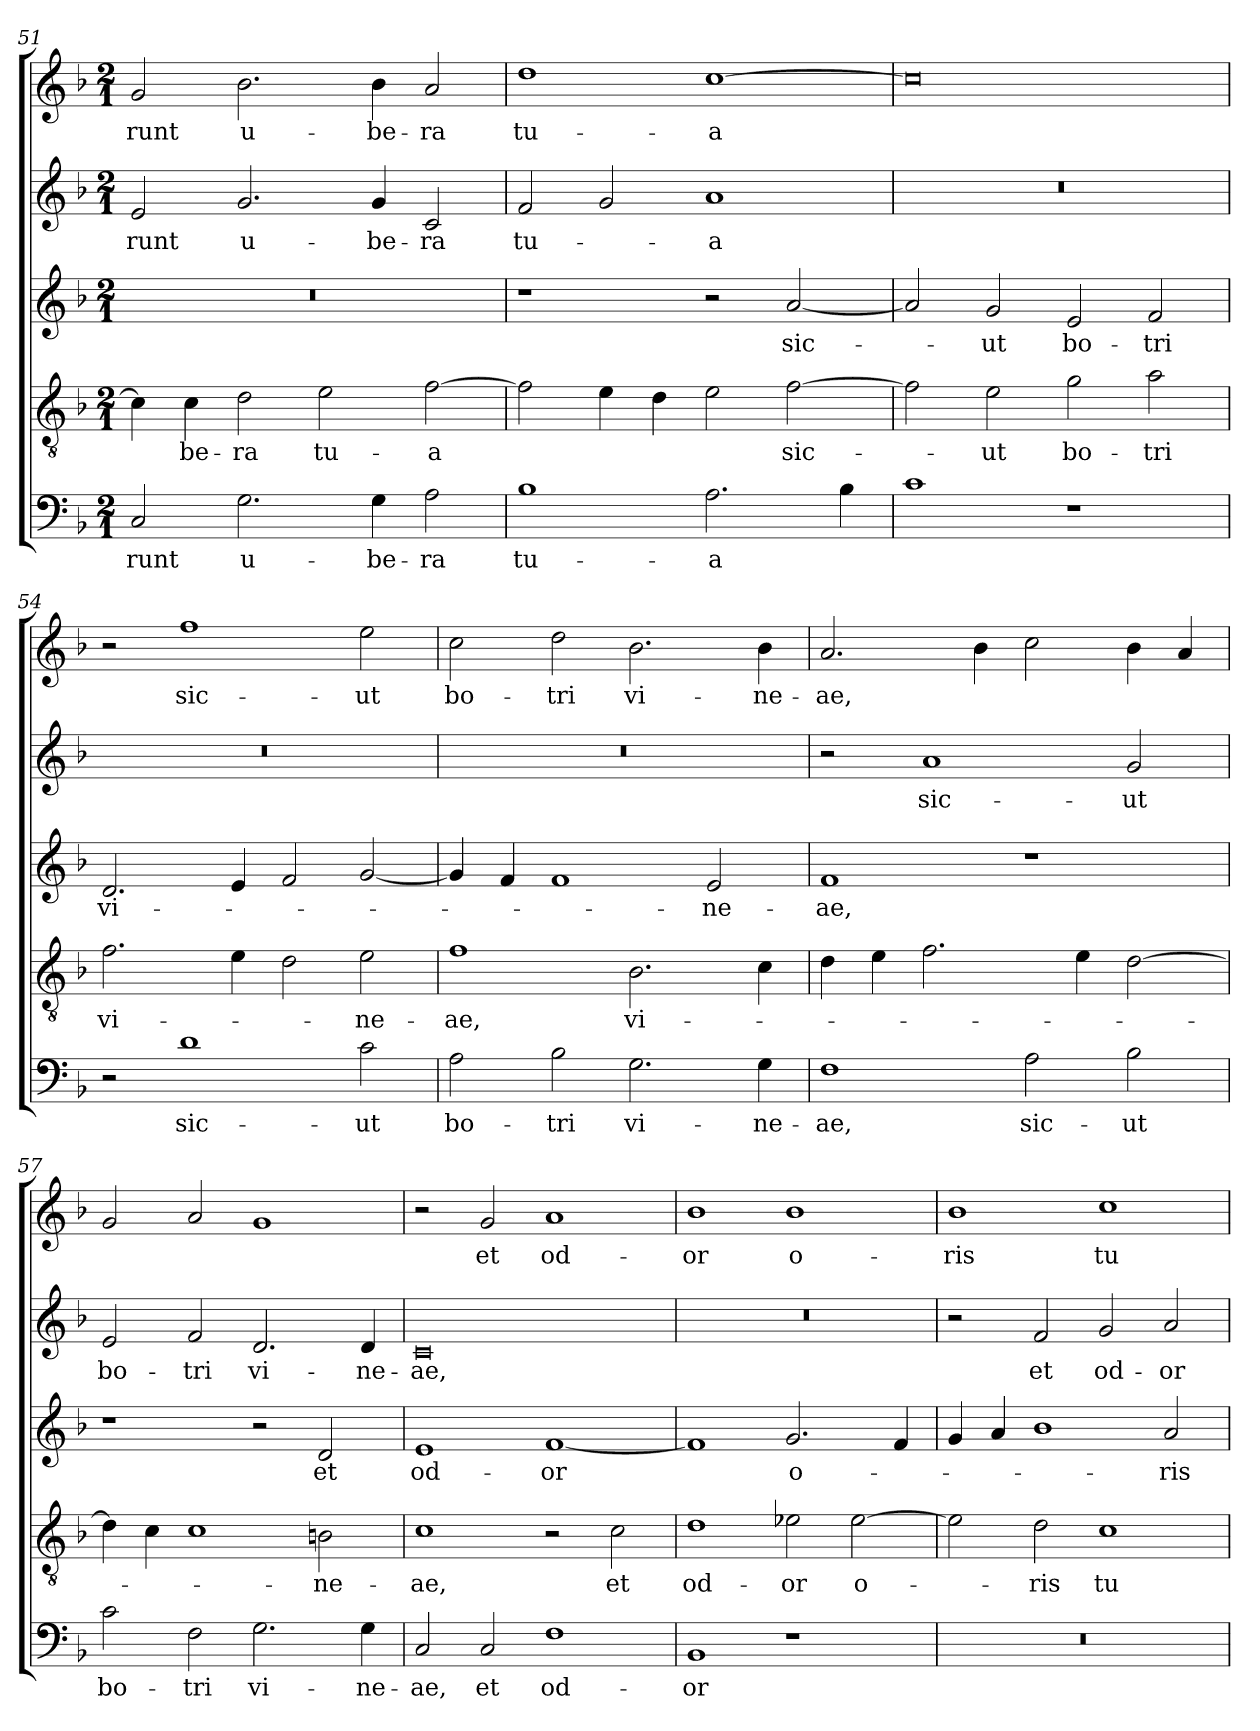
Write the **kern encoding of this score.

**kern	**text	**kern	**text	**kern	**text	**kern	**text	**kern	**text
*part5	*part5	*part4	*part4	*part3	*part3	*part2	*part2	*part1	*part1
*staff5	*staff5	*staff4	*staff4	*staff3	*staff3	*staff2	*staff2	*staff1	*staff1
*clefF4	*	*clefGv2	*	*clefG2	*	*clefG2	*	*clefG2	*
*k[b-]	*	*k[b-]	*	*k[b-]	*	*k[b-]	*	*k[b-]	*
*F:	*	*F:	*	*F:	*	*F:	*	*F:	*
*M2/1	*	*M2/1	*	*M2/1	*	*M2/1	*	*M2/1	*
=51	=51	=51	=51	=51	=51	=51	=51	=51	=51
!	!LO:LY:b	!	!	!	!	!	!LO:LY:b	!	!LO:LY:b
2C/	-runt	4c\]	.	0r	.	2e/	-runt	2g/	-runt
!	!	!	!LO:LY:b	!	!	!	!	!	!
.	.	4c\	-be-	.	.	.	.	.	.
!	!LO:LY:b	!	!LO:LY:b	!	!	!	!LO:LY:b	!	!LO:LY:b
2.G\	u-	2d\	-ra	.	.	2.g/	u-	2.b-\	u-
!	!	!	!LO:LY:b	!	!	!	!	!	!
.	.	2e\	tu-	.	.	.	.	.	.
!	!LO:LY:b	!	!	!	!	!	!LO:LY:b	!	!LO:LY:b
4G\	-be-	.	.	.	.	4g/	-be-	4b-\	-be-
!	!LO:LY:b	!	!LO:LY:b	!	!	!	!LO:LY:b	!	!LO:LY:b
2A\	-ra	[2f\	-a	.	.	2c/	-ra	2a/	-ra
=52	=52	=52	=52	=52	=52	=52	=52	=52	=52
!	!LO:LY:b	!	!	!	!	!	!LO:LY:b	!	!LO:LY:b
1B-	tu-	2f\]	.	1r	.	2f/	tu-	1dd	tu-
.	.	4e\	.	.	.	2g/	.	.	.
.	.	4d\	.	.	.	.	.	.	.
!	!LO:LY:b	!	!	!	!	!	!LO:LY:b	!	!LO:LY:b
2.A\	-a	2e\	.	2r	.	1a	-a	[1cc	-a
!	!	!	!LO:LY:b	!	!LO:LY:b	!	!	!	!
.	.	[2f\	sic-	[2a/	sic-	.	.	.	.
4B-\	.	.	.	.	.	.	.	.	.
=53	=53	=53	=53	=53	=53	=53	=53	=53	=53
1c	.	2f\]	.	2a/]	.	0r	.	0cc]	.
!	!	!	!LO:LY:b	!	!LO:LY:b	!	!	!	!
.	.	2e\	-ut	2g/	-ut	.	.	.	.
!	!	!	!LO:LY:b	!	!LO:LY:b	!	!	!	!
1r	.	2g\	bo-	2e/	bo-	.	.	.	.
!	!	!	!LO:LY:b	!	!LO:LY:b	!	!	!	!
.	.	2a\	-tri	2f/	-tri	.	.	.	.
=54	=54	=54	=54	=54	=54	=54	=54	=54	=54
!	!	!	!LO:LY:b	!	!LO:LY:b	!	!	!	!
2r	.	2.f\	vi-	2.d/	vi-	0r	.	2r	.
!	!LO:LY:b	!	!	!	!	!	!	!	!LO:LY:b
1d	sic-	.	.	.	.	.	.	1ff	sic-
.	.	4e\	.	4e/	.	.	.	.	.
.	.	2d\	.	2f/	.	.	.	.	.
!	!LO:LY:b	!	!LO:LY:b	!	!	!	!	!	!LO:LY:b
2c\	-ut	2e\	-ne-	[2g/	.	.	.	2ee\	-ut
!!LO:LB:g=z
=55	=55	=55	=55	=55	=55	=55	=55	=55	=55
!	!LO:LY:b	!	!LO:LY:b	!	!	!	!	!	!LO:LY:b
2A\	bo-	1f	-ae,	4g/]	.	0r	.	2cc\	bo-
.	.	.	.	4f/	.	.	.	.	.
!	!LO:LY:b	!	!	!	!	!	!	!	!LO:LY:b
2B-\	-tri	.	.	1f	.	.	.	2dd\	-tri
!	!LO:LY:b	!	!LO:LY:b	!	!	!	!	!	!LO:LY:b
2.G\	vi-	2.B-\	vi-	.	.	.	.	2.b-\	vi-
!	!	!	!	!	!LO:LY:b	!	!	!	!
.	.	.	.	2e/	-ne-	.	.	.	.
!	!LO:LY:b	!	!	!	!	!	!	!	!LO:LY:b
4G\	-ne-	4c\	.	.	.	.	.	4b-\	-ne-
=56	=56	=56	=56	=56	=56	=56	=56	=56	=56
!	!LO:LY:b	!	!	!	!LO:LY:b	!	!	!	!LO:LY:b
1F	-ae,	4d\	.	1f	-ae,	2r	.	2.a/	-ae,
.	.	4e\	.	.	.	.	.	.	.
!	!	!	!	!	!	!	!LO:LY:b	!	!
.	.	2.f\	.	.	.	1a	sic-	.	.
.	.	.	.	.	.	.	.	4b-\	.
!	!LO:LY:b	!	!	!	!	!	!	!	!
2A\	sic-	.	.	1r	.	.	.	2cc\	.
.	.	4e\	.	.	.	.	.	.	.
!	!LO:LY:b	!	!	!	!	!	!LO:LY:b	!	!
2B-\	-ut	[2d\	.	.	.	2g/	-ut	4b-\	.
.	.	.	.	.	.	.	.	4a/	.
=57	=57	=57	=57	=57	=57	=57	=57	=57	=57
!	!LO:LY:b	!	!	!	!	!	!LO:LY:b	!	!
2c\	bo-	4d\]	.	1r	.	2e/	bo-	2g/	.
.	.	4c\	.	.	.	.	.	.	.
!	!LO:LY:b	!	!	!	!	!	!LO:LY:b	!	!
2F\	-tri	1c	.	.	.	2f/	-tri	2a/	.
!	!LO:LY:b	!	!	!	!	!	!LO:LY:b	!	!
2.G\	vi-	.	.	2r	.	2.d/	vi-	1g	.
!	!	!	!LO:LY:b	!	!LO:LY:b	!	!	!	!
.	.	2Bn\	-ne-	2d/	et	.	.	.	.
!	!LO:LY:b	!	!	!	!	!	!LO:LY:b	!	!
4G\	-ne-	.	.	.	.	4d/	-ne-	.	.
=58	=58	=58	=58	=58	=58	=58	=58	=58	=58
!	!LO:LY:b	!	!LO:LY:b	!	!LO:LY:b	!	!LO:LY:b	!	!
2C/	-ae,	1c	-ae,	1e	od-	0c	-ae,	2r	.
!	!LO:LY:b	!	!	!	!	!	!	!	!LO:LY:b
2C/	et	.	.	.	.	.	.	2g/	et
!	!LO:LY:b	!	!	!	!LO:LY:b	!	!	!	!LO:LY:b
1F	od-	2r	.	[1f	-or	.	.	1a	od-
!	!	!	!LO:LY:b	!	!	!	!	!	!
.	.	2c\	et	.	.	.	.	.	.
=59	=59	=59	=59	=59	=59	=59	=59	=59	=59
!	!LO:LY:b	!	!LO:LY:b	!	!	!	!	!	!LO:LY:b
1BB-	-or	1d	od-	1f]	.	0r	.	1b-	-or
!	!	!	!LO:LY:b	!	!LO:LY:b	!	!	!	!LO:LY:b
1r	.	2e-X\	-or	2.g/	o-	.	.	1b-	o-
!	!	!	!LO:LY:b	!	!	!	!	!	!
.	.	[2e-\	o-	.	.	.	.	.	.
.	.	.	.	4f/	.	.	.	.	.
=60	=60	=60	=60	=60	=60	=60	=60	=60	=60
!	!	!	!	!	!	!	!	!	!LO:LY:b
0r	.	2e-\]	.	4g/	.	2r	.	1b-	-ris
.	.	.	.	4a/	.	.	.	.	.
!	!	!	!LO:LY:b	!	!	!	!LO:LY:b	!	!
.	.	2d\	-ris	1b-	.	2f/	et	.	.
!	!	!	!LO:LY:b	!	!	!	!LO:LY:b	!	!LO:LY:b
.	.	1c	tu-	.	.	2g/	od-	1cc	tu-
!	!	!	!	!	!LO:LY:b	!	!LO:LY:b	!	!
.	.	.	.	2a/	-ris	2a/	-or	.	.
=	=	=	=	=	=	=	=	=	=
*-	*-	*-	*-	*-	*-	*-	*-	*-	*-
